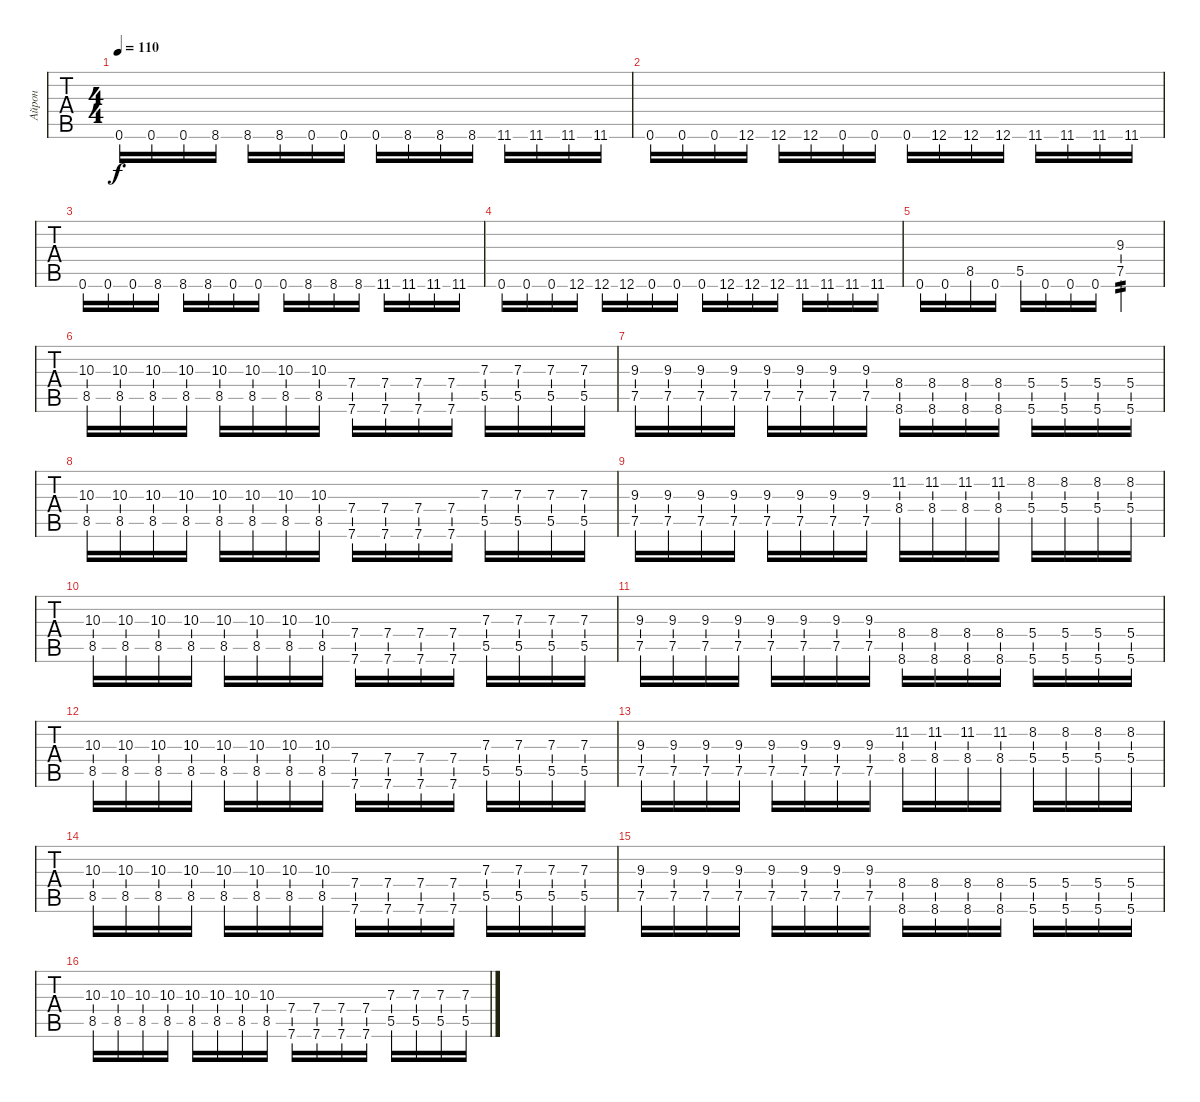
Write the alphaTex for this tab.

\track ("Айрон" "Айрон") {instrument distortionguitar}
\staff {tabs}
\tuning (Eb4 Bb3 Gb3 Db3 Ab2 Db2) {hide}
\ts (4 4)
\tempo 110
\clef g2
\ks c
0.6.16{dy f} 0.6.16 0.6.16 8.6.16 8.6.16 8.6.16 0.6.16 0.6.16 0.6.16 8.6.16 8.6.16 8.6.16 11.6.16 11.6.16 11.6.16 11.6.16 |
0.6.16 0.6.16 0.6.16 12.6.16 12.6.16 12.6.16 0.6.16 0.6.16 0.6.16 12.6.16 12.6.16 12.6.16 11.6.16 11.6.16 11.6.16 11.6.16 |
0.6.16 0.6.16 0.6.16 8.6.16 8.6.16 8.6.16 0.6.16 0.6.16 0.6.16 8.6.16 8.6.16 8.6.16 11.6.16 11.6.16 11.6.16 11.6.16 |
0.6.16 0.6.16 0.6.16 12.6.16 12.6.16 12.6.16 0.6.16 0.6.16 0.6.16 12.6.16 12.6.16 12.6.16 11.6.16 11.6.16 11.6.16 11.6.16 |
0.6.16 0.6.16 8.5.16 0.6.16 5.5.16 0.6.16 0.6.16 0.6.16 (9.3 7.5).2{tp 2} |
(10.3 8.5).16 (10.3 8.5).16 (10.3 8.5).16 (10.3 8.5).16 (10.3 8.5).16 (10.3 8.5).16 (10.3 8.5).16 (10.3 8.5).16 (7.4 7.6).16 (7.4 7.6).16 (7.4 7.6).16 (7.4 7.6).16 (7.3 5.5).16 (7.3 5.5).16 (7.3 5.5).16 (7.3 5.5).16 |
(9.3 7.5).16 (9.3 7.5).16 (9.3 7.5).16 (9.3 7.5).16 (9.3 7.5).16 (9.3 7.5).16 (9.3 7.5).16 (9.3 7.5).16 (8.4 8.6).16 (8.4 8.6).16 (8.4 8.6).16 (8.4 8.6).16 (5.4 5.6).16 (5.4 5.6).16 (5.4 5.6).16 (5.4 5.6).16 |
(10.3 8.5).16 (10.3 8.5).16 (10.3 8.5).16 (10.3 8.5).16 (10.3 8.5).16 (10.3 8.5).16 (10.3 8.5).16 (10.3 8.5).16 (7.4 7.6).16 (7.4 7.6).16 (7.4 7.6).16 (7.4 7.6).16 (7.3 5.5).16 (7.3 5.5).16 (7.3 5.5).16 (7.3 5.5).16 |
(9.3 7.5).16 (9.3 7.5).16 (9.3 7.5).16 (9.3 7.5).16 (9.3 7.5).16 (9.3 7.5).16 (9.3 7.5).16 (9.3 7.5).16 (11.2 8.4).16 (11.2 8.4).16 (11.2 8.4).16 (11.2 8.4).16 (8.2 5.4).16 (8.2 5.4).16 (8.2 5.4).16 (8.2 5.4).16 |
(10.3 8.5).16 (10.3 8.5).16 (10.3 8.5).16 (10.3 8.5).16 (10.3 8.5).16 (10.3 8.5).16 (10.3 8.5).16 (10.3 8.5).16 (7.4 7.6).16 (7.4 7.6).16 (7.4 7.6).16 (7.4 7.6).16 (7.3 5.5).16 (7.3 5.5).16 (7.3 5.5).16 (7.3 5.5).16 |
(9.3 7.5).16 (9.3 7.5).16 (9.3 7.5).16 (9.3 7.5).16 (9.3 7.5).16 (9.3 7.5).16 (9.3 7.5).16 (9.3 7.5).16 (8.4 8.6).16 (8.4 8.6).16 (8.4 8.6).16 (8.4 8.6).16 (5.4 5.6).16 (5.4 5.6).16 (5.4 5.6).16 (5.4 5.6).16 |
(10.3 8.5).16 (10.3 8.5).16 (10.3 8.5).16 (10.3 8.5).16 (10.3 8.5).16 (10.3 8.5).16 (10.3 8.5).16 (10.3 8.5).16 (7.4 7.6).16 (7.4 7.6).16 (7.4 7.6).16 (7.4 7.6).16 (7.3 5.5).16 (7.3 5.5).16 (7.3 5.5).16 (7.3 5.5).16 |
(9.3 7.5).16 (9.3 7.5).16 (9.3 7.5).16 (9.3 7.5).16 (9.3 7.5).16 (9.3 7.5).16 (9.3 7.5).16 (9.3 7.5).16 (11.2 8.4).16 (11.2 8.4).16 (11.2 8.4).16 (11.2 8.4).16 (8.2 5.4).16 (8.2 5.4).16 (8.2 5.4).16 (8.2 5.4).16 |
(10.3 8.5).16 (10.3 8.5).16 (10.3 8.5).16 (10.3 8.5).16 (10.3 8.5).16 (10.3 8.5).16 (10.3 8.5).16 (10.3 8.5).16 (7.4 7.6).16 (7.4 7.6).16 (7.4 7.6).16 (7.4 7.6).16 (7.3 5.5).16 (7.3 5.5).16 (7.3 5.5).16 (7.3 5.5).16 |
(9.3 7.5).16 (9.3 7.5).16 (9.3 7.5).16 (9.3 7.5).16 (9.3 7.5).16 (9.3 7.5).16 (9.3 7.5).16 (9.3 7.5).16 (8.4 8.6).16 (8.4 8.6).16 (8.4 8.6).16 (8.4 8.6).16 (5.4 5.6).16 (5.4 5.6).16 (5.4 5.6).16 (5.4 5.6).16 |
(10.3 8.5).16 (10.3 8.5).16 (10.3 8.5).16 (10.3 8.5).16 (10.3 8.5).16 (10.3 8.5).16 (10.3 8.5).16 (10.3 8.5).16 (7.4 7.6).16 (7.4 7.6).16 (7.4 7.6).16 (7.4 7.6).16 (7.3 5.5).16 (7.3 5.5).16 (7.3 5.5).16 (7.3 5.5).16
